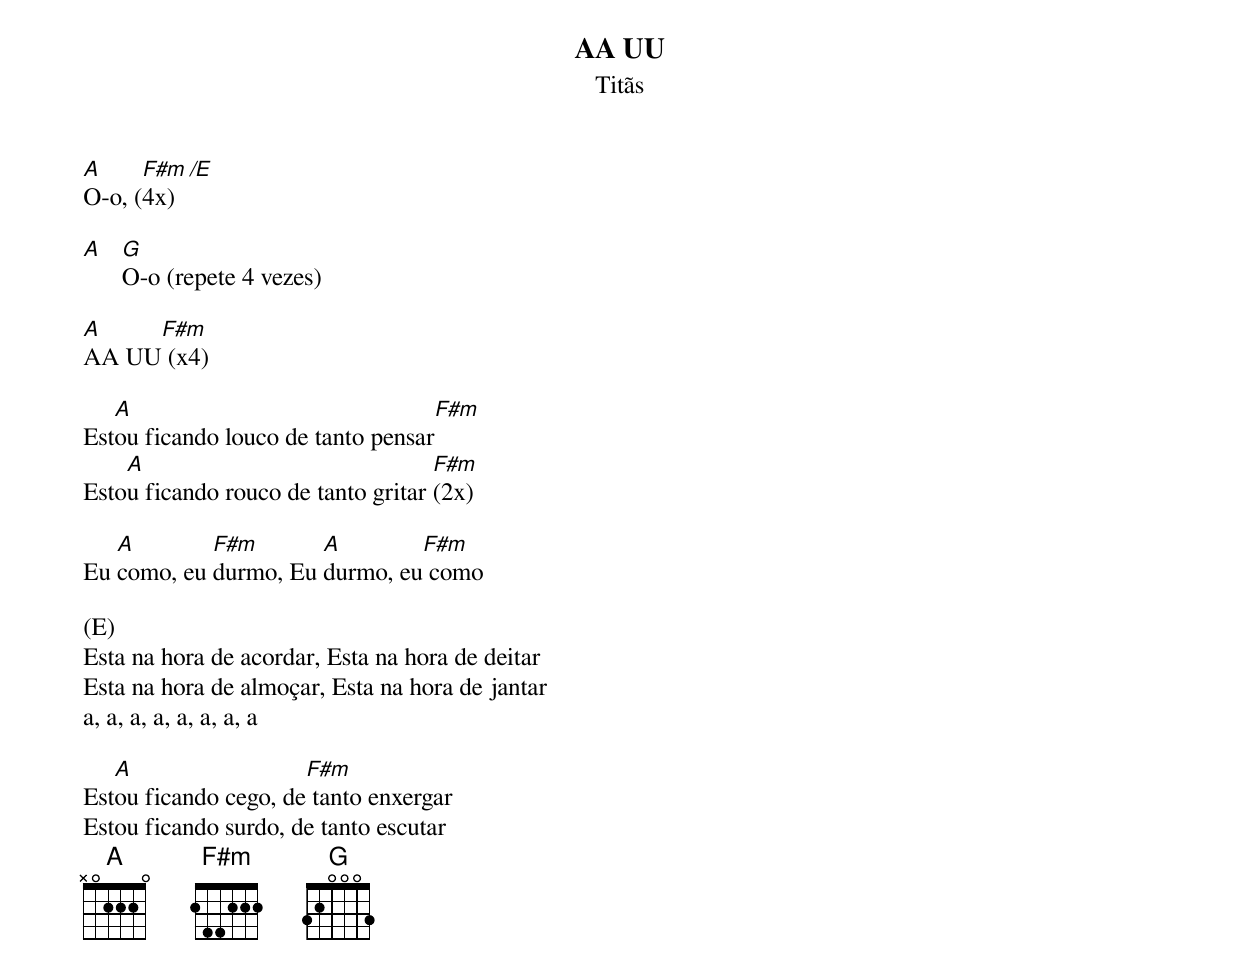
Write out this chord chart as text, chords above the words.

AA UU
Titãs

A     F#m  /E
O-o, (4x)

A  G
   O-o (repete 4 vezes)

A    F#m
AA UU (x4)

   A                                F#m
Estou ficando louco de tanto pensar
    A                               F#m
Estou ficando rouco de tanto gritar (2x)

   A        F#m       A        F#m
Eu como, eu durmo, Eu durmo, eu como

(E)
Esta na hora de acordar, Esta na hora de deitar
Esta na hora de almoçar, Esta na hora de jantar
a, a, a, a, a, a, a, a

   A                  F#m
Estou ficando cego, de tanto enxergar
Estou ficando surdo, de tanto escutar
